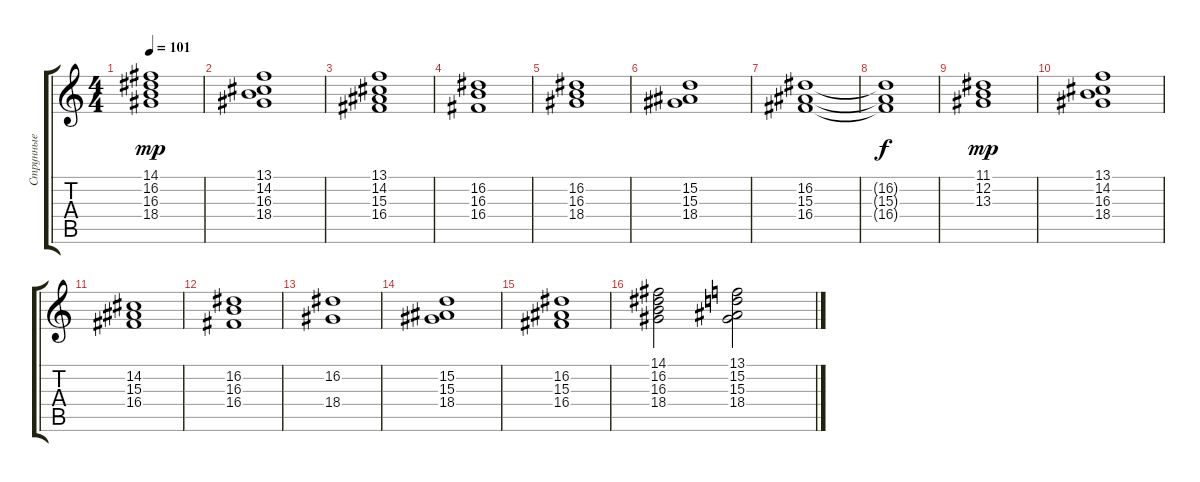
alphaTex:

\track ("Струнные" "Струнные") {instrument synthstrings1}
\staff {score tabs}
\tuning (E4 B3 G3 D3 A2 E2) {hide}
\ts (4 4)
\tempo 101
\clef g2
\ks c
(14.1 16.2 16.3 18.4).1{dy mp} |
(13.1 14.2 16.3 18.4).1 |
(13.1 14.2 15.3 16.4).1 |
(16.2 16.3 16.4).1 |
(16.2 16.3 18.4).1 |
(15.2 15.3 18.4).1 |
(16.2 15.3 16.4).1 |
(16.2{t} 15.3{t} 16.4{t}).1{dy f} |
(11.1 12.2 13.3).1{dy mp} |
(13.1 14.2 16.3 18.4).1 |
(14.2 15.3 16.4).1 |
(16.2 16.3 16.4).1 |
(16.2 18.4).1 |
(15.2 15.3 18.4).1 |
(16.2 15.3 16.4).1 |
(14.1 16.2 16.3 18.4).2 (13.1 15.2 15.3 18.4).2
